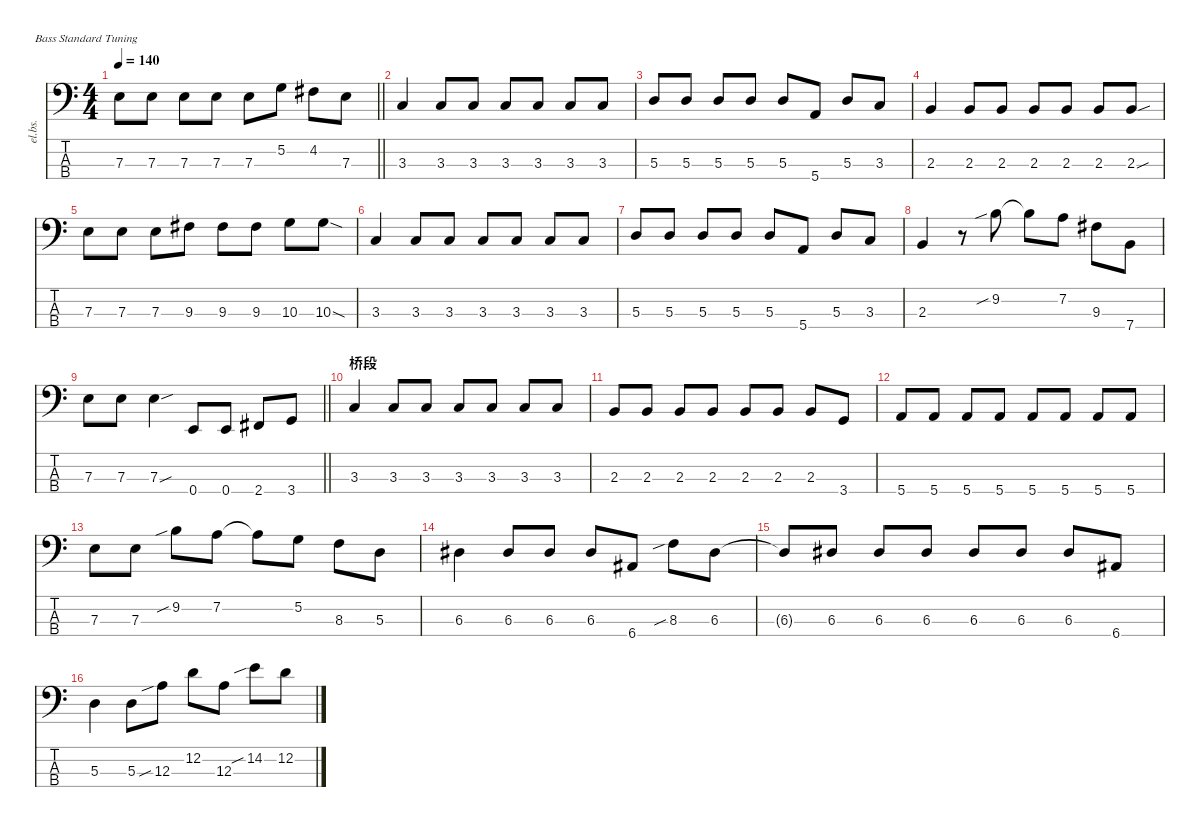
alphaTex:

\defaultSystemsLayout 4
\hideDynamics
\bracketExtendMode nobrackets
\track ("Electric Bass" "el.bs.") {instrument electricbassfinger}
\staff {score tabs}
\tuning (G2 D2 A1 E1)
\ts (4 4)
\tempo 140
\clef f4
\barLineRight lightlight
\ks c
7.3.8{dy mf beam Down} 7.3.8{beam Down} 7.3.8{beam Down} 7.3.8{beam Down} 7.3.8{beam Down} 5.2.8{beam Down} 4.2{acc #}.8{beam Down} 7.3.8{beam Down} |
3.3.4{beam Up} 3.3.8{beam Up} 3.3.8{beam Up} 3.3.8{beam Up} 3.3.8{beam Up} 3.3.8{beam Up} 3.3.8{beam Up} |
5.3.8{beam Up} 5.3.8{beam Up} 5.3.8{beam Up} 5.3.8{beam Up} 5.3.8{beam Up} 5.4.8{beam Up} 5.3.8{beam Up} 3.3.8{beam Up} |
2.3.4{beam Up} 2.3.8{beam Up} 2.3.8{beam Up} 2.3.8{beam Up} 2.3.8{beam Up} 2.3.8{beam Up} 2.3{sou}.8{beam Up} |
7.3.8{beam Down} 7.3.8{beam Down} 7.3.8{beam Down} 9.3{acc #}.8{beam Down} 9.3{acc #}.8{beam Down} 9.3{acc #}.8{beam Down} 10.3.8{beam Down} 10.3{sod}.8{beam Down} |
3.3.4{beam Up} 3.3.8{beam Up} 3.3.8{beam Up} 3.3.8{beam Up} 3.3.8{beam Up} 3.3.8{beam Up} 3.3.8{beam Up} |
5.3.8{beam Up} 5.3.8{beam Up} 5.3.8{beam Up} 5.3.8{beam Up} 5.3.8{beam Up} 5.4.8{beam Up} 5.3.8{beam Up} 3.3.8{beam Up} |
2.3.4{beam Up} r.8{beam Down} 9.2{sib}.8{beam Down} 9.2{t}.8{beam Down} 7.2.8{beam Down} 9.3{acc #}.8{beam Down} 7.4.8{beam Down} |
\barLineRight lightlight
7.3.8{beam Down} 7.3.8{beam Down} 7.3{sou}.4{beam Down} 0.4.8{beam Up} 0.4.8{beam Up} 2.4{acc #}.8{beam Up} 3.4.8{beam Up} |
\section ("" "桥段")
3.3.4{beam Up} 3.3.8{beam Up} 3.3.8{beam Up} 3.3.8{beam Up} 3.3.8{beam Up} 3.3.8{beam Up} 3.3.8{beam Up} |
2.3.8{beam Up} 2.3.8{beam Up} 2.3.8{beam Up} 2.3.8{beam Up} 2.3.8{beam Up} 2.3.8{beam Up} 2.3.8{beam Up} 3.4.8{beam Up} |
5.4.8{beam Up} 5.4.8{beam Up} 5.4.8{beam Up} 5.4.8{beam Up} 5.4.8{beam Up} 5.4.8{beam Up} 5.4.8{beam Up} 5.4.8{beam Up} |
7.3.8{beam Down} 7.3.8{beam Down} 9.2{sib}.8{beam Down} 7.2.8{beam Down} 7.2{t}.8{beam Down} 5.2.8{beam Down} 8.3.8{beam Down} 5.3.8{beam Down} |
6.3{acc #}.4{beam Down} 6.3{acc #}.8{beam Up} 6.3{acc #}.8{beam Up} 6.3{acc #}.8{beam Up} 6.4{acc #}.8{beam Up} 8.3{sib}.8{beam Down} 6.3{acc #}.8{beam Down} |
6.3{t acc #}.8{beam Up} 6.3{acc #}.8{beam Up} 6.3{acc #}.8{beam Up} 6.3{acc #}.8{beam Up} 6.3{acc #}.8{beam Up} 6.3{acc #}.8{beam Up} 6.3{acc #}.8{beam Up} 6.4{acc #}.8{beam Up} |
5.3.4{beam Down} 5.3.8{beam Down} 12.3{sib}.8{beam Down} 12.2.8{beam Down} 12.3.8{beam Down} 14.2{sib}.8{beam Down} 12.2.8{beam Down}
